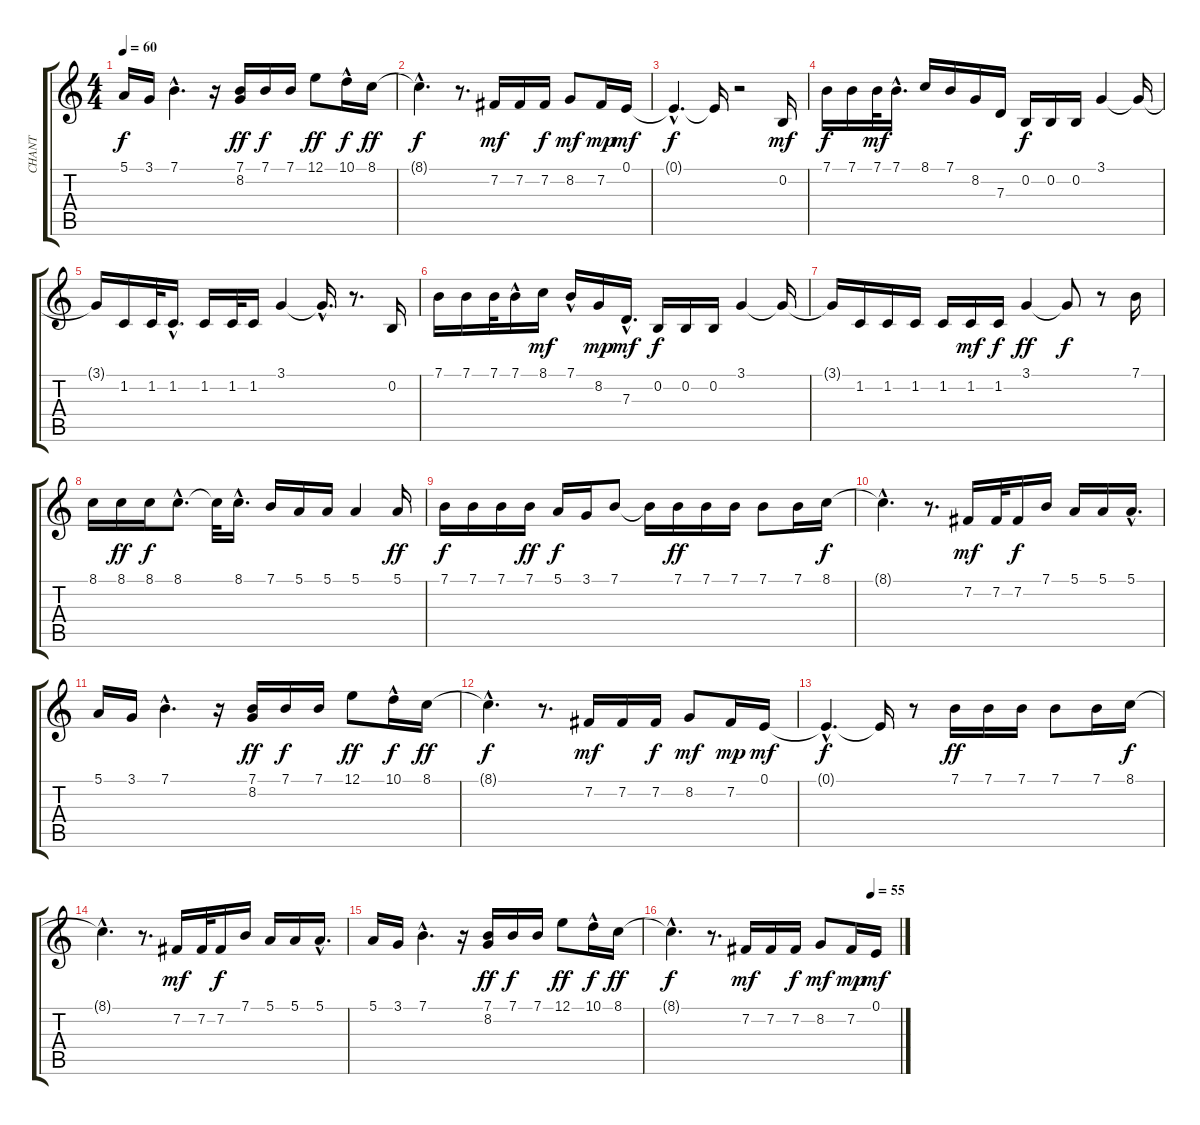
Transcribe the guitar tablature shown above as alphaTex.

\track ("CHANT" "CHANT") {instrument accordion}
\staff {score tabs}
\tuning (E4 B3 G3 D3 A2 E2) {hide}
\ts (4 4)
\tempo 60
\clef g2
\ks c
5.1.16{dy f} 3.1.16 7.1{hac}.4{d} r.16 (7.1 8.2).16{dy ff} 7.1.16{dy f} 7.1.16 12.1.8{dy ff} 10.1{hac}.16{dy f} 8.1.16{dy ff} |
8.1{hac t}.4{d dy f} r.8{d} 7.2.16{dy mf} 7.2.16 7.2.16{dy f} 8.2.8{dy mf} 7.2.16{dy mp} 0.1.16{dy mf} |
0.1{hac t}.4{d dy f} 0.1{t}.16 r.2 0.2.16{dy mf} |
7.1.16{dy f} 7.1.16 7.1.32{dy mf} 7.1{hac}.16{d} 8.1.16 7.1.16 8.2.16 7.3.16 0.2.16{dy f} 0.2.16 0.2.16 3.1.4 3.1{t}.16 |
3.1{t}.16 1.2.16 1.2.32 1.2{hac}.16{d} 1.2.16 1.2.32 1.2.16 3.1.4 3.1{hac t}.16{d} r.8{d} 0.2.16 |
7.1.16 7.1.16 7.1.32 7.1{hac}.16 8.1.16{dy mf} 7.1{hac}.16 8.2.16{dy mp} 7.3{hac}.16{d dy mf} 0.2.16{dy f} 0.2.16 0.2.16 3.1.4 3.1{t}.16 |
3.1{t}.16 1.2.16 1.2.16 1.2.16 1.2.16 1.2.16{dy mf} 1.2.16{dy f} 3.1.4{dy ff} 3.1{t}.8{dy f} r.8 7.1.16 |
8.1.16 8.1.16{dy ff} 8.1.16{dy f} 8.1{hac}.8{d} 8.1{t}.32 8.1{hac}.16{d} 7.1.16 5.1.16 5.1.16 5.1.4 5.1.16{dy ff} |
7.1.16{dy f} 7.1.16 7.1.16 7.1.16{dy ff} 5.1.16{dy f} 3.1.16 7.1.8 7.1{t}.16 7.1.16{dy ff} 7.1.16 7.1.16 7.1.8 7.1.16 8.1.16{dy f} |
8.1{hac t}.4{d} r.8{d} 7.2.16{dy mf} 7.2.32 7.2.16{dy f} 7.1.16 5.1.16 5.1.16 5.1{hac}.16{d} |
5.1.16 3.1.16 7.1{hac}.4{d} r.16 (7.1 8.2).16{dy ff} 7.1.16{dy f} 7.1.16 12.1.8{dy ff} 10.1{hac}.16{dy f} 8.1.16{dy ff} |
8.1{hac t}.4{d dy f} r.8{d} 7.2.16{dy mf} 7.2.16 7.2.16{dy f} 8.2.8{dy mf} 7.2.16{dy mp} 0.1.16{dy mf} |
0.1{hac t}.4{d dy f} 0.1{t}.16 r.8 7.1.16{dy ff} 7.1.16 7.1.16 7.1.8 7.1.16 8.1.16{dy f} |
8.1{hac t}.4{d} r.8{d} 7.2.16{dy mf} 7.2.32 7.2.16{dy f} 7.1.16 5.1.16 5.1.16 5.1{hac}.16{d} |
5.1.16 3.1.16 7.1{hac}.4{d} r.16 (7.1 8.2).16{dy ff} 7.1.16{dy f} 7.1.16 12.1.8{dy ff} 10.1{hac}.16{dy f} 8.1.16{dy ff} |
\tempo (55 0.875)
8.1{hac t}.4{d dy f} r.8{d} 7.2.16{dy mf} 7.2.16 7.2.16{dy f} 8.2.8{dy mf} 7.2.16{dy mp} 0.1.16{dy mf}
